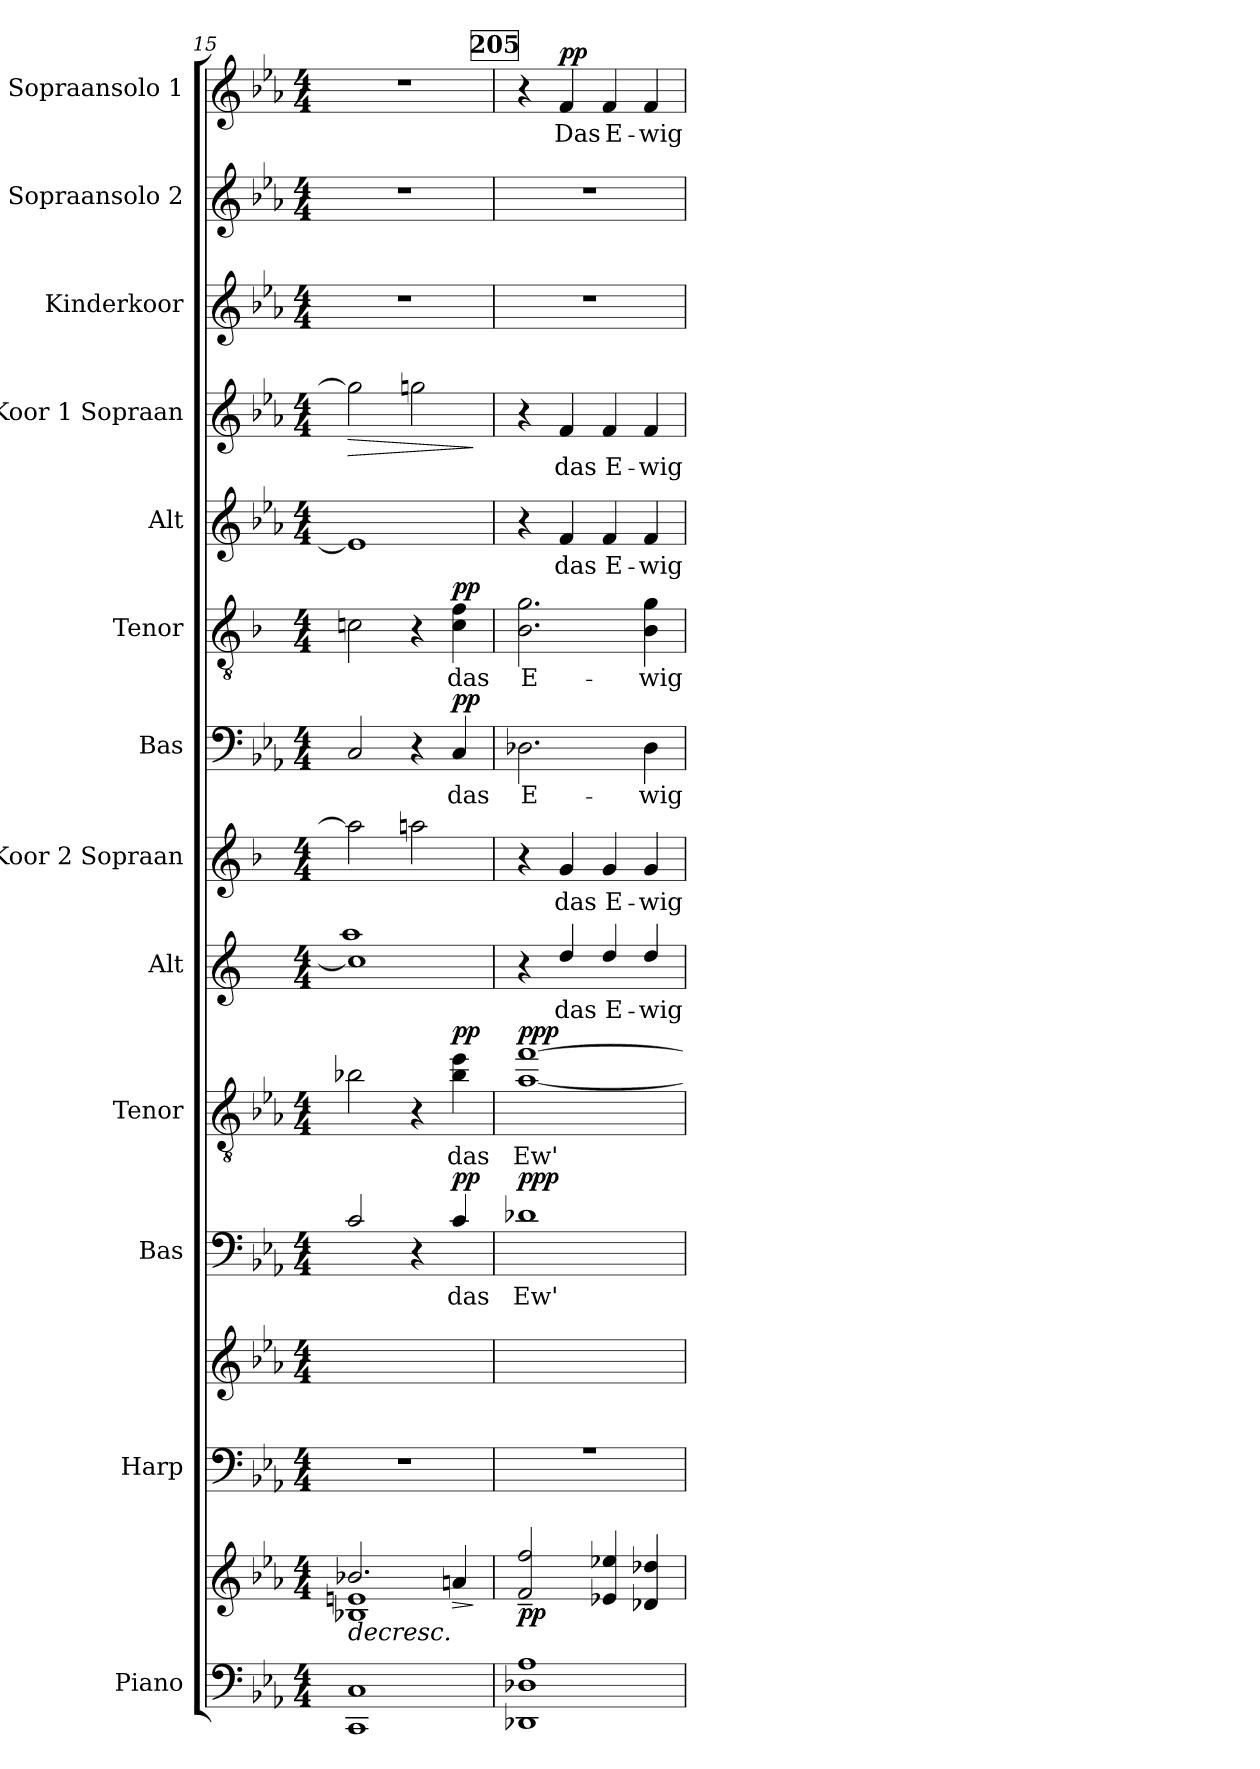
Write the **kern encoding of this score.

**kern	**kern	**dynam	**kern	**kern	**kern	**text	**dynam	**kern	**text	**dynam	**kern	**text	**kern	**text	**kern	**text	**dynam	**kern	**text	**dynam	**kern	**text	**kern	**text	**dynam	**kern	**kern	**kern	**text	**dynam
*part13	*part13	*part13	*part12	*part12	*part11	*part11	*part11	*part10	*part10	*part10	*part9	*part9	*part8	*part8	*part7	*part7	*part7	*part6	*part6	*part6	*part5	*part5	*part4	*part4	*part4	*part3	*part2	*part1	*part1	*part1
*staff15	*staff14	*staff14/15	*staff13	*staff12	*staff11	*staff11	*staff11	*staff10	*staff10	*staff10	*staff9	*staff9	*staff8	*staff8	*staff7	*staff7	*staff7	*staff6	*staff6	*staff6	*staff5	*staff5	*staff4	*staff4	*staff4	*staff3	*staff2	*staff1	*staff1	*staff1
*I"Piano	*	*	*I"Harp	*	*I"Bas	*	*	*I"Tenor	*	*	*I"Alt	*	*I"Koor 2 Sopraan	*	*I"Bas	*	*	*I"Tenor	*	*	*I"Alt	*	*I"Koor 1 Sopraan	*	*	*I"Kinderkoor	*I"Sopraansolo 2	*I"Sopraansolo 1	*	*
*I'Pno.	*	*	*I'Hrp.	*	*I'Bs.	*	*	*I'T.	*	*	*I'A.	*	*I'S.	*	*I'Bs.	*	*	*I'T.	*	*	*I'A.	*	*I'S.	*	*	*I'Kk.	*I'2.S.	*I'1. S.	*	*
*clefF4	*clefG2	*	*clefF4	*clefG2	*clefF4	*	*	*clefGv2	*	*	*clefG2	*	*clefG2	*	*clefF4	*	*	*clefGv2	*	*	*clefG2	*	*clefG2	*	*	*clefG2	*clefG2	*clefG2	*	*
*	*	*	*	*	*ITrd12c21	*	*	*ITrd8c14	*	*	*ITrd5c9	*	*ITrd1c2	*	*	*	*	*ITrd1c2	*	*	*	*	*	*	*	*	*	*	*	*
*k[b-e-a-]	*k[b-e-a-]	*	*k[b-e-a-]	*k[b-e-a-]	*k[b-e-a-]	*	*	*k[b-e-a-]	*	*	*k[b-e-a-]	*	*k[b-e-a-]	*	*k[b-e-a-]	*	*	*k[b-e-a-]	*	*	*k[b-e-a-]	*	*k[b-e-a-]	*	*	*k[b-e-a-]	*k[b-e-a-]	*k[b-e-a-]	*	*
*M4/4	*M4/4	*	*M4/4	*M4/4	*M4/4	*	*	*M4/4	*	*	*M4/4	*	*M4/4	*	*M4/4	*	*	*M4/4	*	*	*M4/4	*	*M4/4	*	*	*M4/4	*M4/4	*M4/4	*	*
=15	=15	=15	=15	=15	=15	=15	=15	=15	=15	=15	=15	=15	=15	=15	=15	=15	=15	=15	=15	=15	=15	=15	=15	=15	=15	=15	=15	=15	=15	=15
!	!	!LO:HP:b	!	!	!	!	!	!	!	!	!	!	!	!	!	!	!	!	!	!	!	!	!	!	!LO:HP:b	!	!	!	!	!
*	*^	*	*^	*	*	*	*	*	*	*	*^	*	*	*	*	*	*	*	*	*	*	*	*	*	*	*	*	*	*	*
1CC 1C	2.b-X/	1B-X 1en	>	1r	1ryy	1ryy	2C/	.	.	2B-X\	.	.	1en]	1cc	.	2gg#\]	.	2C/	.	.	2B-X\	.	.	1en]	.	2gg#\]	.	>	1r	1r	1r	.	.
.	.	.	.	.	.	.	4r	.	.	4r	.	.	.	.	.	2ggn\	.	4r	.	.	4r	.	.	.	.	2ggn\	.	.	.	.	.	.	.
!	!	!	!LO:HP:b	!	!	!	!	!	!LO:DY:a	!	!	!LO:DY:a	!	!	!	!	!	!	!	!LO:DY:a	!	!	!LO:DY:a	!	!	!	!	!	!	!	!	!	!
.	4an/	.	>	.	.	.	4C/	das	pp	4B-\ 4e-\	das	pp	.	.	.	.	.	4C/	das	pp	4B-\ 4e-\	das	pp	.	.	.	.	.	.	.	.	.	.
*	*v	*v	*	*	*	*	*	*	*	*	*	*	*v	*v	*	*	*	*	*	*	*	*	*	*	*	*	*	*	*	*	*	*	*
*	*	*	*v	*v	*	*	*	*	*	*	*	*	*	*	*	*	*	*	*	*	*	*	*	*	*	*	*	*	*	*	*
.	.	] ]	.	.	.	.	.	.	.	.	.	.	.	.	.	.	.	.	.	.	.	.	.	.	]	.	.	.	.	.
!!LO:PB:g=z
!!LO:REH:place=s1:a:B:fs=14:t=205
=16	=16	=16	=16	=16	=16	=16	=16	=16	=16	=16	=16	=16	=16	=16	=16	=16	=16	=16	=16	=16	=16	=16	=16	=16	=16	=16	=16	=16	=16	=16
*	*	*	*^	*	*	*	*	*	*	*	*	*	*	*	*	*	*	*	*	*	*	*	*	*	*	*	*	*	*	*
!	!	!LO:DY:b	!	!	!	!	!	!LO:DY:a	!	!	!LO:DY:a	!	!	!	!	!	!	!	!	!	!	!	!	!	!	!	!	!	!	!	!
1DD-X 1D-X 1A-	2f/~ 2ff/~	pp	1r	1ryy	1ryy	1D-X	-Ew'-	ppp	[1A- [1f	-Ew'-	ppp	4r	.	4r	.	2.D-X\	E-	.	2.A-\ 2.f\	E-	.	4r	.	4r	.	.	1r	1r	4r	.	.
!	!	!	!	!	!	!	!	!	!	!	!	!	!	!	!	!	!	!	!	!	!	!	!	!	!	!	!	!	!	!	!LO:DY:a
.	.	.	.	.	.	.	.	.	.	.	.	4f/	-das	4f/	das	.	.	.	.	.	.	4f/	das	4f/	das	.	.	.	4f/	Das	pp
.	4e-X/ 4ee-X/	.	.	.	.	.	.	.	.	.	.	4f/	E-	4f/	E-	.	.	.	.	.	.	4f/	E-	4f/	E-	.	.	.	4f/	E-	.
.	4d-X/ 4dd-X/	.	.	.	.	.	.	.	.	.	.	4f/	-wig	4f/	-wig-	4D-\	-wig	.	4A-\ 4f\	-wig-	.	4f/	-wig-	4f/	-wig-	.	.	.	4f/	-wig-	.
*	*	*	*v	*v	*	*	*	*	*	*	*	*	*	*	*	*	*	*	*	*	*	*	*	*	*	*	*	*	*	*	*
=	=	=	=	=	=	=	=	=	=	=	=	=	=	=	=	=	=	=	=	=	=	=	=	=	=	=	=	=	=	=
*-	*-	*-	*-	*-	*-	*-	*-	*-	*-	*-	*-	*-	*-	*-	*-	*-	*-	*-	*-	*-	*-	*-	*-	*-	*-	*-	*-	*-	*-	*-
